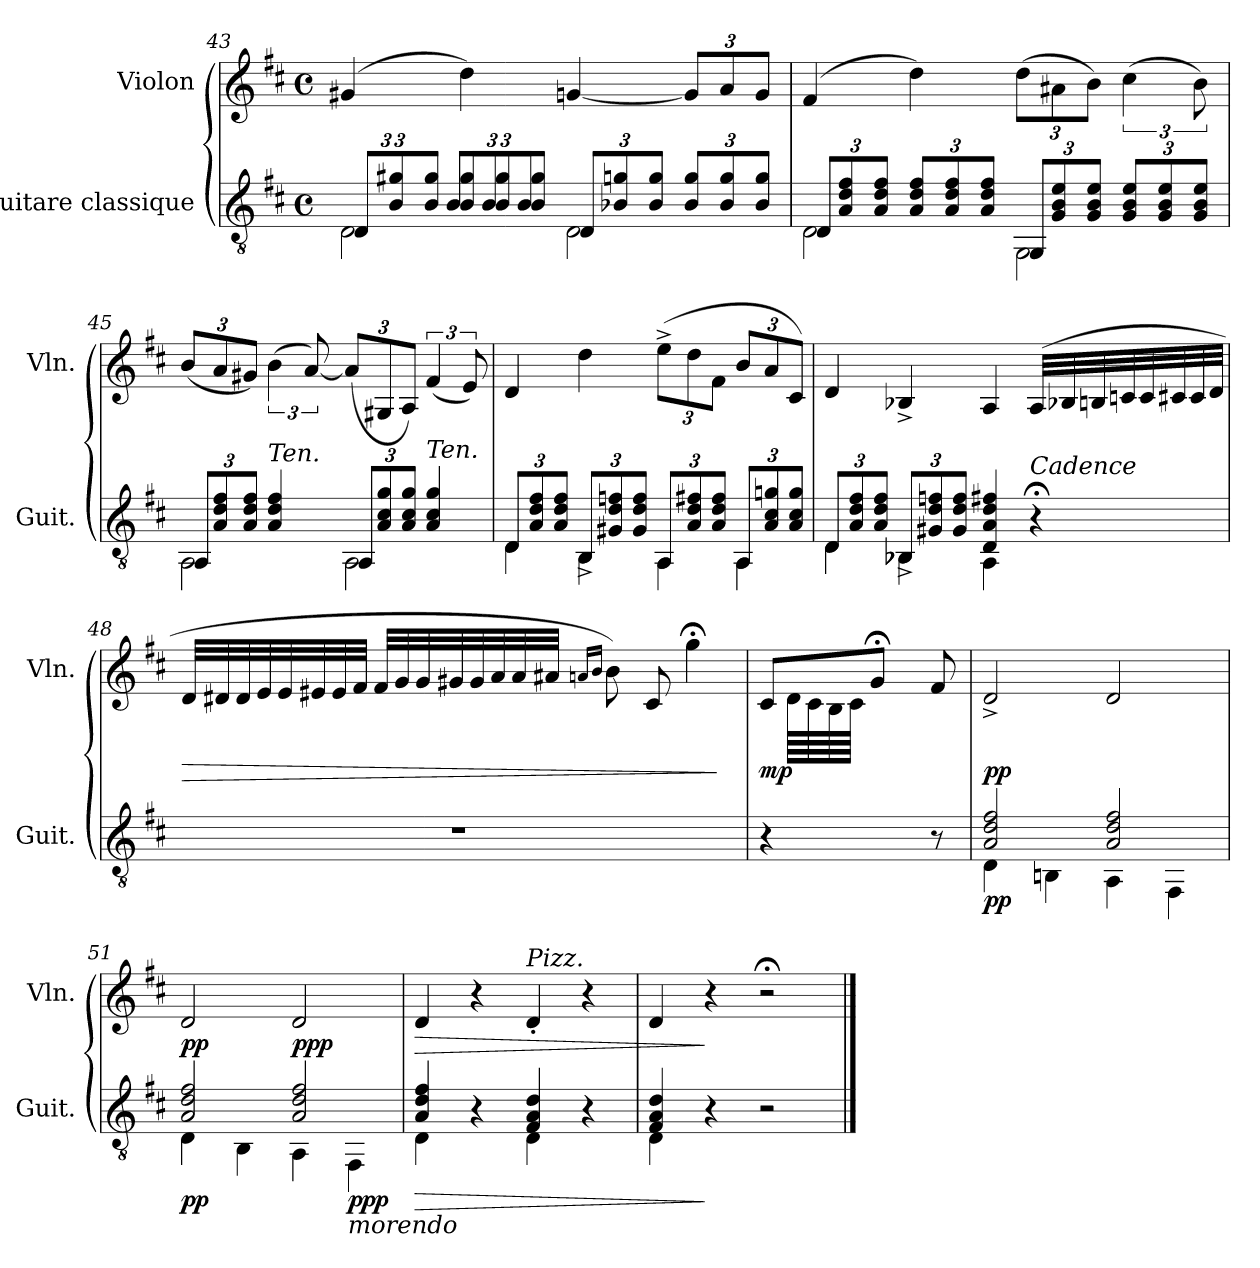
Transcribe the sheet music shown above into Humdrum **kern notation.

**kern	**dynam	**kern	**dynam
*part2	*part2	*part1	*part1
*staff2	*staff2	*staff1	*staff1
*I"Guitare classique	*	*I"Violon	*
*I'Guit.	*	*I'Vln.	*
!!LO:LB:g=z
*clefGv2	*	*clefG2	*
*k[f#c#]	*	*k[f#c#]	*
*M4/4	*	*M4/4	*
*met(c)	*	*met(c)	*
=43	=43	=43	=43
*^	*	*	*
*	*Xbrackettup	*	*	*
*	*^	*	*	*
2D\	12D/L	12D/Lyy	.	(4g#X/	.
.	12B/ 12g#X/	12B/	.	.	.
.	12B/ 12g#/J	12B/J	.	.	.
.	12B/ 12g#/L	12B/L	.	4dd\)	.
.	12B/ 12g#/	12B/	.	.	.
.	12B/ 12g#/J	12B/J	.	.	.
2D\	12D/L	2ryy	.	[4gn/	.
.	12B-X/ 12gn/	.	.	.	.
.	12B-/ 12g/J	.	.	.	.
*	*	*	*	*Xbrackettup	*
.	12B-/ 12g/L	.	.	12g/L]	.
.	12B-/ 12g/	.	.	12a/	.
.	12B-/ 12g/J	.	.	12g/J	.
*	*v	*v	*	*	*
=44	=44	=44	=44	=44
2D\	12D/L	.	(4f#/	.
.	12A/ 12d/ 12f#/	.	.	.
.	12A/ 12d/ 12f#/J	.	.	.
.	12A/ 12d/ 12f#/L	.	4dd\)	.
.	12A/ 12d/ 12f#/	.	.	.
.	12A/ 12d/ 12f#/J	.	.	.
2GG\	12GG/L	.	(12dd\L	.
.	12G/ 12B/ 12e/	.	12a#X\	.
.	12G/ 12B/ 12e/J	.	12b\J)	.
*	*	*	*brackettup	*
.	12G/ 12B/ 12e/L	.	(6cc#\	.
.	12G/ 12B/ 12e/	.	.	.
.	12G/ 12B/ 12e/J	.	12b\)	.
!!LO:LB:g=z
=45	=45	=45	=45	=45
*	*	*	*Xbrackettup	*
2AA\	12AA/L	.	(12b/L	.
.	12A/ 12d/ 12f#/	.	12a/	.
.	12A/ 12d/ 12f#/J	.	12g#X/J)	.
*	*	*	*brackettup	*
!	!LO:TX:a:i:t=Ten.	!	!	!
.	4A/ 4d/ 4f#/	.	(>6b\	.
.	.	.	[12a/)	.
*	*	*	*Xbrackettup	*
2AA\	12AA/L	.	(12a/L]	.
.	12A/ 12c#/ 12g/	.	12G#X/	.
.	12A/ 12c#/ 12g/J	.	12A/J)	.
*	*	*	*brackettup	*
!	!LO:TX:a:i:t=Ten.	!	!	!
.	4A/ 4c#/ 4g/	.	(6f#/	.
.	.	.	12e/)	.
=46	=46	=46	=46	=46
4D\	12D/L	.	4d/	.
.	12A/ 12d/ 12f#/	.	.	.
.	12A/ 12d/ 12f#/J	.	.	.
4BB\	12BB^/L	.	4dd\	.
.	12G#X/ 12d/ 12fn/	.	.	.
.	12G#/ 12d/ 12f/J	.	.	.
*	*	*	*Xbrackettup	*
4AA\	12AA/L	.	(12ee^\L	.
.	12A/ 12d/ 12f#X/	.	12dd\	.
.	12A/ 12d/ 12f#/J	.	12f#\J	.
4AA\	12AA/L	.	12b/L	.
.	12A/ 12c#/ 12gn/	.	12a/	.
.	12A/ 12c#/ 12g/J	.	12c#/J)	.
!!LO:LB:g=z
=47	=47	=47	=47	=47
4D\	12D/L	.	4d/	.
.	12A/ 12d/ 12f#/	.	.	.
.	12A/ 12d/ 12f#/J	.	.	.
4BB-X\	12BB-^/L	.	4B-X^/	.
.	12G#X/ 12d/ 12fn/	.	.	.
.	12G#/ 12d/ 12f/J	.	.	.
4AA\	4D/ 4A/ 4d/ 4f#X/	.	4A/	.
!LO:TX:a:i:t=Cadence	!	!	!	!
4r;<	4ryy	.	(32A/LLL	.
.	.	.	32B-X/	.
.	.	.	32Bn/	.
.	.	.	32cn/	.
.	.	.	32c/	.
.	.	.	32c#X/	.
.	.	.	32c#/	.
.	.	.	32d/JJJ	.
*v	*v	*	*	*
!!LO:LB:g=z
=48	=48	=48	=48
!	!	!	!LO:HP:b
1r	.	32d/LLL	>
.	.	32d#X/	.
.	.	32d#/	.
.	.	32e/	.
.	.	32e/	.
.	.	32e#X/	.
.	.	32e#/	.
.	.	32f#/JJJ	.
.	.	32f#/LLL	.
.	.	32g/	.
.	.	32g/	.
.	.	32g#X/	.
.	.	32g#/	.
.	.	32a/	.
.	.	32a/	.
.	.	32a#X/JJJ	.
.	.	16qan/LL	.
.	.	16qb/JJ	.
.	.	8b\)	.
.	.	8c#/	.
*	*	*MM32	*
.	.	4gg;<\	.
.	.	.	]
=49	=49	=49	=49
*	*	*MM28	*
*	*	*^	*
!	!	!	!	!LO:DY:b
4r	.	8c#/L	16rffyy	mp
.	.	.	64d\LLLL	.
.	.	.	64c#\	.
.	.	.	64B\	.
.	.	.	64c#\JJJJ	.
*	*	*MM18	*	*
.	.	8g;</J	32ryy	.
.	.	.	32ryy	.
.	.	.	16ryy	.
*	*	*MM60	*	*
8r	.	8f#/	8rcyy	.
=50	=50	=50	=50	=50
*^	*	*	*	*
!!LO:REH:place=s1:a:B:fs=14:t=H
!	!	!	!LO:TX:a:B:t== 58	!	!
!	!	!LO:DY:b	!	!	!LO:DY:b
*	*	*	*v	*v	*
4D\	2A/ 2d/ 2f#/	pp	2d^/	pp
4BBn\	.	.	.	.
4AA\	2A/ 2d/ 2f#/	.	2d/	.
4FF#\	.	.	.	.
!!LO:PB:g=z
=51	=51	=51	=51	=51
!	!	!LO:DY:b	!	!LO:DY:b
4D\	2A/ 2d/ 2f#/	pp	2d/	pp
4BB\	.	.	.	.
!	!	!	!	!LO:DY:b
4AA\	2A/ 2d/ 2f#/	.	2d/	ppp
!LO:TX:b:i:t=morendo	!	!	!	!
!	!	!LO:DY:b	!	!
4FF#\	.	ppp	.	.
=52	=52	=52	=52	=52
!	!	!LO:HP:b	!	!LO:HP:b
4D\	4A/ 4d/ 4f#/	>	4d/	>
4ryy	4r	.	4r	.
!	!	!	!LO:TX:a:i:t=Pizz.	!
4D\	4F#/ 4A/ 4d/	.	4d'/	.
4ryy	4r	.	4r	.
=53	=53	=53	=53	=53
4D\	4F#/ 4A/ 4d/	.	4d/	.
4ryy	4r	]	4r	]
2r;<yy	2r	.	2r;<	.
*v	*v	*	*	*
==	==	==	==
*-	*-	*-	*-
